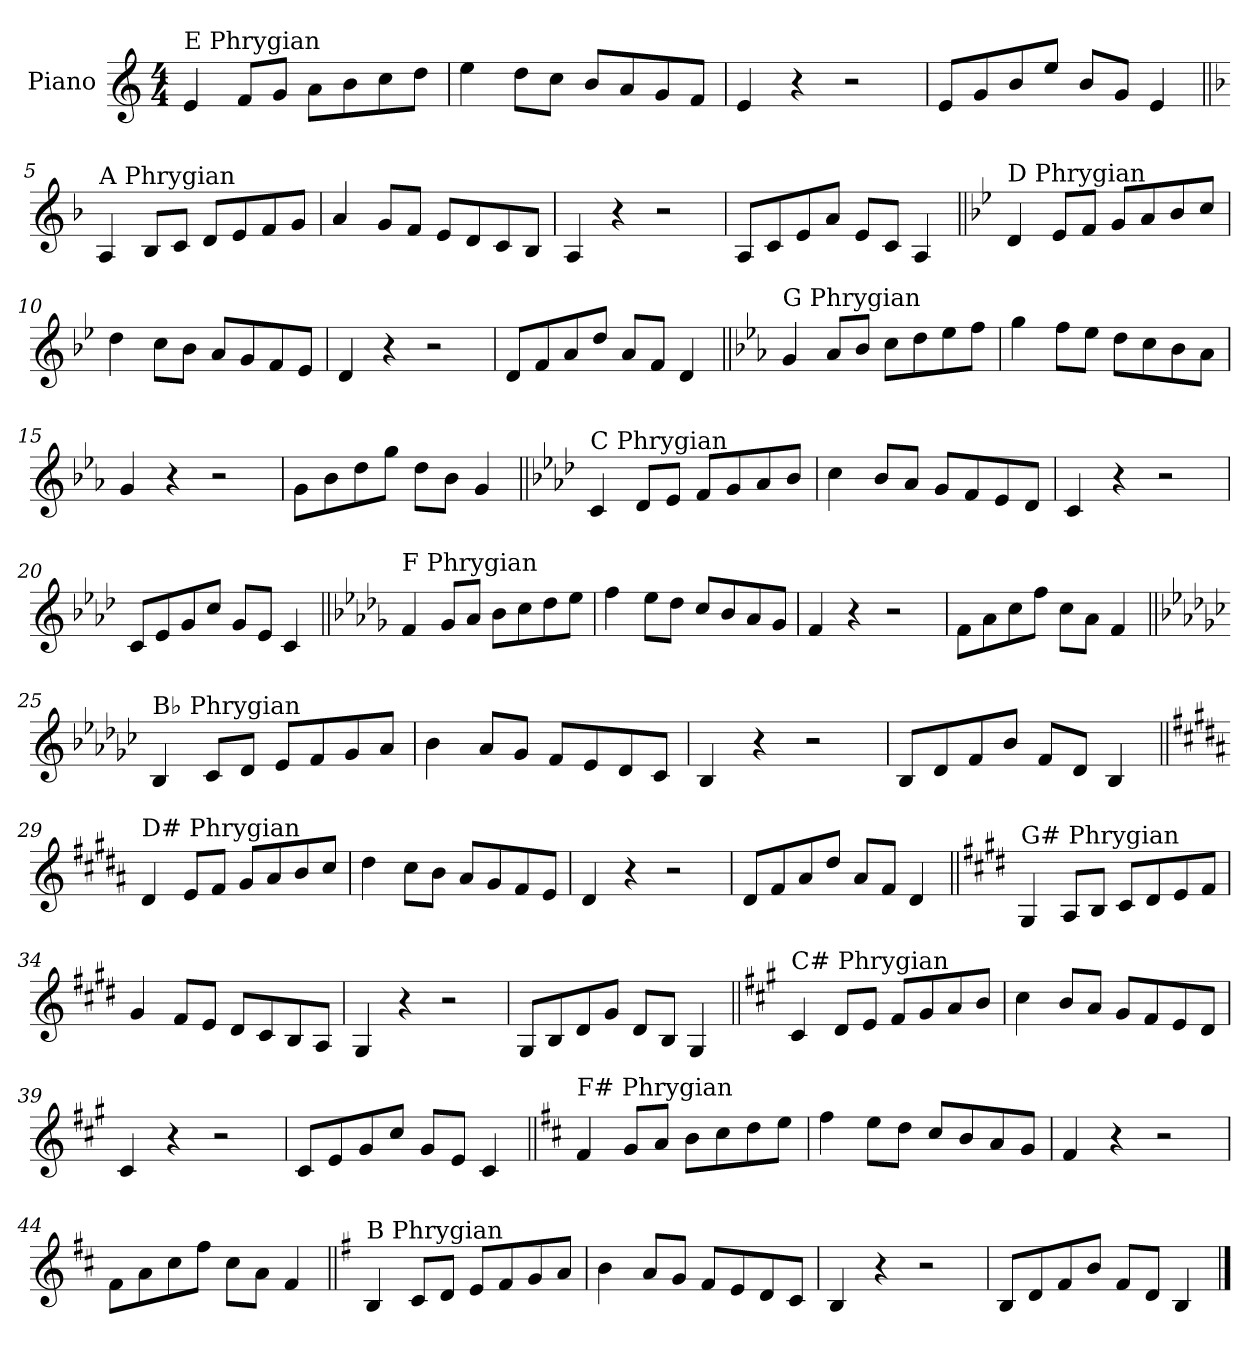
**kern
*part1
*staff1
*I"Piano
*I'Pno.
*clefG2
*k[]
*M4/4
=1
!LO:TX:a:t=E Phrygian
4e/
8f/L
8g/J
8a\L
8b\
8cc\
8dd\J
=2
4ee\
8dd\L
8cc\J
8b/L
8a/
8g/
8f/J
=3
4e/
4r
2r
=4
8e/L
8g/
8b/
8ee/J
8b/L
8g/J
4e/
!!LO:LB:g=z
=5||
*k[b-]
!LO:TX:a:t=A Phrygian
4A/
8B-/L
8c/J
8d/L
8e/
8f/
8g/J
=6
4a/
8g/L
8f/J
8e/L
8d/
8c/
8B-/J
=7
4A/
4r
2r
=8
8A/L
8c/
8e/
8a/J
8e/L
8c/J
4A/
!!LO:LB:g=z
=9||
*k[b-e-]
!LO:TX:a:t=D Phrygian
4d/
8e-/L
8f/J
8g/L
8a/
8b-/
8cc/J
=10
4dd\
8cc\L
8b-\J
8a/L
8g/
8f/
8e-/J
=11
4d/
4r
2r
=12
8d/L
8f/
8a/
8dd/J
8a/L
8f/J
4d/
!!LO:LB:g=z
=13||
*k[b-e-a-]
!LO:TX:a:t=G Phrygian
4g/
8a-/L
8b-/J
8cc\L
8dd\
8ee-\
8ff\J
=14
4gg\
8ff\L
8ee-\J
8dd\L
8cc\
8b-\
8a-\J
=15
4g/
4r
2r
=16
8g\L
8b-\
8dd\
8gg\J
8dd\L
8b-\J
4g/
!!LO:LB:g=z
=17||
*k[b-e-a-d-]
!LO:TX:a:t=C Phrygian
4c/
8d-/L
8e-/J
8f/L
8g/
8a-/
8b-/J
=18
4cc\
8b-/L
8a-/J
8g/L
8f/
8e-/
8d-/J
=19
4c/
4r
2r
=20
8c/L
8e-/
8g/
8cc/J
8g/L
8e-/J
4c/
!!LO:LB:g=z
=21||
*k[b-e-a-d-g-]
!LO:TX:a:t=F Phrygian
4f/
8g-/L
8a-/J
8b-\L
8cc\
8dd-\
8ee-\J
=22
4ff\
8ee-\L
8dd-\J
8cc/L
8b-/
8a-/
8g-/J
=23
4f/
4r
2r
=24
8f\L
8a-\
8cc\
8ff\J
8cc\L
8a-\J
4f/
!!LO:LB:g=z
=25||
*k[b-e-a-d-g-c-]
!LO:TX:a:t=B♭ Phrygian
4B-/
8c-/L
8d-/J
8e-/L
8f/
8g-/
8a-/J
=26
4b-\
8a-/L
8g-/J
8f/L
8e-/
8d-/
8c-/J
=27
4B-/
4r
2r
=28
8B-/L
8d-/
8f/
8b-/J
8f/L
8d-/J
4B-/
!!LO:LB:g=z
=29||
*k[f#c#g#d#a#]
!LO:TX:a:t=D# Phrygian
4d#/
8e/L
8f#/J
8g#/L
8a#/
8b/
8cc#/J
=30
4dd#\
8cc#\L
8b\J
8a#/L
8g#/
8f#/
8e/J
=31
4d#/
4r
2r
=32
8d#/L
8f#/
8a#/
8dd#/J
8a#/L
8f#/J
4d#/
!!LO:LB:g=z
=33||
*k[f#c#g#d#]
!LO:TX:a:t=G# Phrygian
4G#/
8A/L
8B/J
8c#/L
8d#/
8e/
8f#/J
=34
4g#/
8f#/L
8e/J
8d#/L
8c#/
8B/
8A/J
=35
4G#/
4r
2r
=36
8G#/L
8B/
8d#/
8g#/J
8d#/L
8B/J
4G#/
!!LO:LB:g=z
=37||
*k[f#c#g#]
!LO:TX:a:t=C# Phrygian
4c#/
8d/L
8e/J
8f#/L
8g#/
8a/
8b/J
=38
4cc#\
8b/L
8a/J
8g#/L
8f#/
8e/
8d/J
=39
4c#/
4r
2r
=40
8c#/L
8e/
8g#/
8cc#/J
8g#/L
8e/J
4c#/
!!LO:LB:g=z
=41||
*k[f#c#]
!LO:TX:a:t=F# Phrygian
4f#/
8g/L
8a/J
8b\L
8cc#\
8dd\
8ee\J
=42
4ff#\
8ee\L
8dd\J
8cc#/L
8b/
8a/
8g/J
=43
4f#/
4r
2r
=44
8f#\L
8a\
8cc#\
8ff#\J
8cc#\L
8a\J
4f#/
!!LO:LB:g=z
=45||
*k[f#]
!LO:TX:a:t=B Phrygian
4B/
8c/L
8d/J
8e/L
8f#/
8g/
8a/J
=46
4b\
8a/L
8g/J
8f#/L
8e/
8d/
8c/J
=47
4B/
4r
2r
=48
8B/L
8d/
8f#/
8b/J
8f#/L
8d/J
4B/
==
*-
